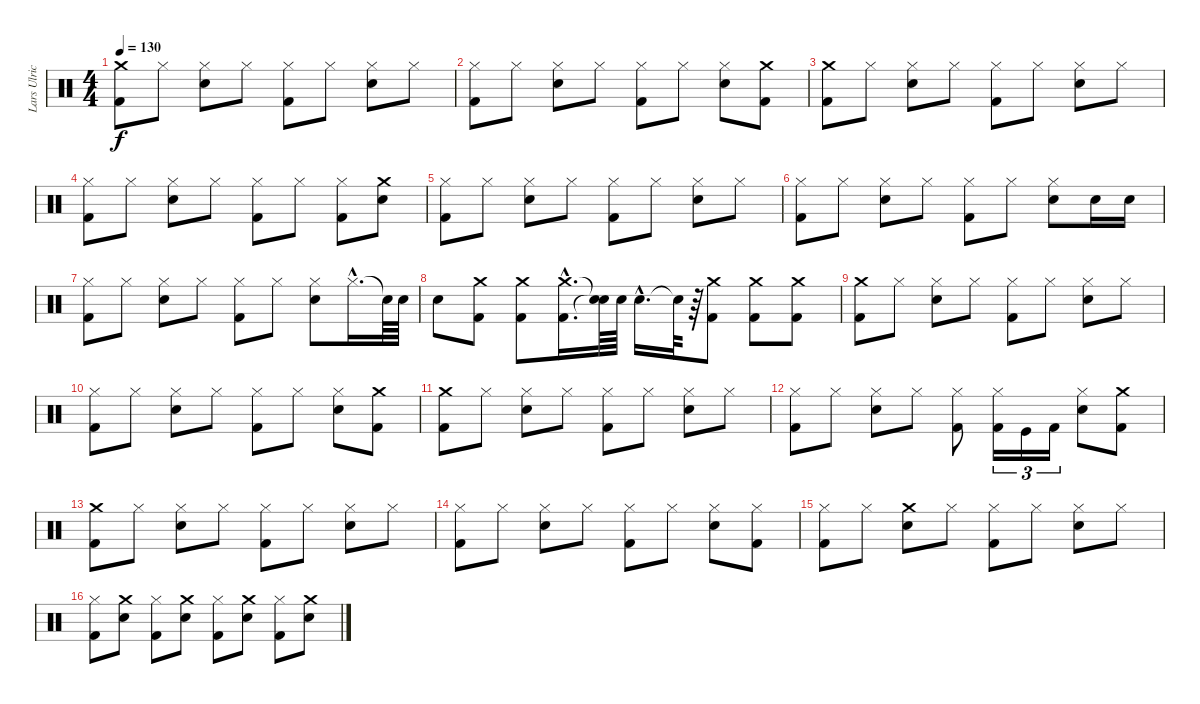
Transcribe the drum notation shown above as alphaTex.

\track ("Lars Ulrich" "Lars Ulric") {instrument percussion}
\staff {score}
\articulation defaults
\ts (4 4)
\tempo 130
\clef neutral
\ks c
("Crash medium (hit)" "Kick (hit) 2").8{dy f} "Hi-Hat (closed)".8 ("Snare (hit) 2" "Hi-Hat (closed)").8 "Hi-Hat (closed)".8 ("Kick (hit) 2" "Hi-Hat (closed)").8 "Hi-Hat (closed)".8 ("Snare (hit) 2" "Hi-Hat (closed)").8 "Hi-Hat (closed)".8 |
("Kick (hit) 2" "Hi-Hat (closed)").8 "Hi-Hat (closed)".8 ("Snare (hit) 2" "Hi-Hat (closed)").8 "Hi-Hat (closed)".8 ("Kick (hit) 2" "Hi-Hat (closed)").8 "Hi-Hat (closed)".8 ("Snare (hit) 2" "Hi-Hat (closed)").8 ("Crash medium (hit)" "Kick (hit) 2").8 |
("Crash medium (hit)" "Kick (hit) 2").8 "Hi-Hat (closed)".8 ("Snare (hit) 2" "Hi-Hat (closed)").8 "Hi-Hat (closed)".8 ("Kick (hit) 2" "Hi-Hat (closed)").8 "Hi-Hat (closed)".8 ("Snare (hit) 2" "Hi-Hat (closed)").8 "Hi-Hat (closed)".8 |
("Kick (hit) 2" "Hi-Hat (closed)").8 "Hi-Hat (closed)".8 ("Snare (hit) 2" "Hi-Hat (closed)").8 "Hi-Hat (closed)".8 ("Kick (hit) 2" "Hi-Hat (closed)").8 "Hi-Hat (closed)".8 ("Kick (hit) 2" "Hi-Hat (closed)").8 ("Crash medium (hit)" "Snare (hit) 2").8 |
("Kick (hit) 2" "Hi-Hat (closed)").8 "Hi-Hat (closed)".8 ("Snare (hit) 2" "Hi-Hat (closed)").8 "Hi-Hat (closed)".8 ("Kick (hit) 2" "Hi-Hat (closed)").8 "Hi-Hat (closed)".8 ("Snare (hit) 2" "Hi-Hat (closed)").8 "Hi-Hat (closed)".8 |
("Hi-Hat (closed)" "Kick (hit) 2").8 "Hi-Hat (closed)".8 ("Snare (hit) 2" "Hi-Hat (closed)").8 "Hi-Hat (closed)".8 ("Hi-Hat (closed)" "Kick (hit) 2").8 "Hi-Hat (closed)".8 ("Snare (hit) 2" "Hi-Hat (closed)").8 "Snare (hit) 2".16 "Snare (hit) 2".16 |
("Kick (hit) 2" "Hi-Hat (closed)").8 "Hi-Hat (closed)".8 ("Snare (hit) 2" "Hi-Hat (closed)").8 "Hi-Hat (closed)".8 ("Kick (hit) 2" "Hi-Hat (closed)").8 "Hi-Hat (closed)".8 ("Snare (hit) 2" "Hi-Hat (closed)").8 "Hi-Hat (closed)"{hac}.16{d} "Snare (hit)"{t}.64 "Snare (hit) 2".64 |
"Snare (hit) 2".8 ("Kick (hit) 2" "Crash medium (hit)").8 ("Kick (hit) 2" "Crash medium (hit)").8 ("Kick (hit) 2"{hac} "Crash medium (hit)"{hac}).16{d} ("Snare (hit)"{t} "Snare (hit)"{t}).64 "Snare (hit) 2".64 "Snare (hit) 2"{hac}.16{d} "Snare (hit)"{t}.64 r.64 ("Kick (hit) 2" "Crash medium (hit)").8 ("Kick (hit) 2" "Crash medium (hit)").8 ("Kick (hit) 2" "Crash medium (hit)").8 |
("Kick (hit) 2" "Crash medium (hit)").8 "Hi-Hat (closed)".8 ("Hi-Hat (closed)" "Snare (hit) 2").8 "Hi-Hat (closed)".8 ("Kick (hit) 2" "Hi-Hat (closed)").8 "Hi-Hat (closed)".8 ("Snare (hit) 2" "Hi-Hat (closed)").8 "Hi-Hat (closed)".8 |
("Kick (hit) 2" "Hi-Hat (closed)").8 "Hi-Hat (closed)".8 ("Snare (hit) 2" "Hi-Hat (closed)").8 "Hi-Hat (closed)".8 ("Kick (hit) 2" "Hi-Hat (closed)").8 "Hi-Hat (closed)".8 ("Snare (hit) 2" "Hi-Hat (closed)").8 ("Kick (hit) 2" "Crash medium (hit)").8 |
("Kick (hit) 2" "Crash medium (hit)").8 "Hi-Hat (closed)".8 ("Snare (hit) 2" "Hi-Hat (closed)").8 "Hi-Hat (closed)".8 ("Kick (hit) 2" "Hi-Hat (closed)").8 "Hi-Hat (closed)".8 ("Snare (hit) 2" "Hi-Hat (closed)").8 "Hi-Hat (closed)".8 |
("Kick (hit) 2" "Hi-Hat (closed)").8 "Hi-Hat (closed)".8 ("Snare (hit) 2" "Hi-Hat (closed)").8 "Hi-Hat (closed)".8 ("Kick (hit) 2" "Hi-Hat (closed)").8 ("Kick (hit) 2" "Hi-Hat (closed)").16{tu (3 2)} "Kick (hit)".16{tu (3 2)} "Kick (hit) 2".16{tu (3 2)} ("Snare (hit) 2" "Hi-Hat (closed)").8 ("Kick (hit) 2" "Crash medium (hit)").8 |
("Crash medium (hit)" "Kick (hit) 2").8 "Hi-Hat (closed)".8 ("Snare (hit) 2" "Hi-Hat (closed)").8 "Hi-Hat (closed)".8 ("Kick (hit) 2" "Hi-Hat (closed)").8 "Hi-Hat (closed)".8 ("Snare (hit) 2" "Hi-Hat (closed)").8 "Hi-Hat (closed)".8 |
("Kick (hit) 2" "Hi-Hat (closed)").8 "Hi-Hat (closed)".8 ("Snare (hit) 2" "Hi-Hat (closed)").8 "Hi-Hat (closed)".8 ("Kick (hit) 2" "Hi-Hat (closed)").8 "Hi-Hat (closed)".8 ("Snare (hit) 2" "Hi-Hat (closed)").8 ("Kick (hit) 2" "Hi-Hat (closed)").8 |
("Kick (hit) 2" "Hi-Hat (closed)").8 "Hi-Hat (closed)".8 ("Crash medium (hit)" "Snare (hit) 2").8 "Hi-Hat (closed)".8 ("Kick (hit) 2" "Hi-Hat (closed)").8 "Hi-Hat (closed)".8 ("Snare (hit) 2" "Hi-Hat (closed)").8 "Hi-Hat (closed)".8 |
("Kick (hit) 2" "Hi-Hat (closed)").8 ("Crash medium (hit)" "Snare (hit) 2").8 ("Kick (hit) 2" "Hi-Hat (closed)").8 ("Snare (hit) 2" "Crash medium (hit)").8 ("Kick (hit) 2" "Hi-Hat (closed)").8 ("Crash medium (hit)" "Snare (hit) 2").8 ("Kick (hit) 2" "Hi-Hat (closed)").8 ("Crash medium (hit)" "Snare (hit) 2").8
